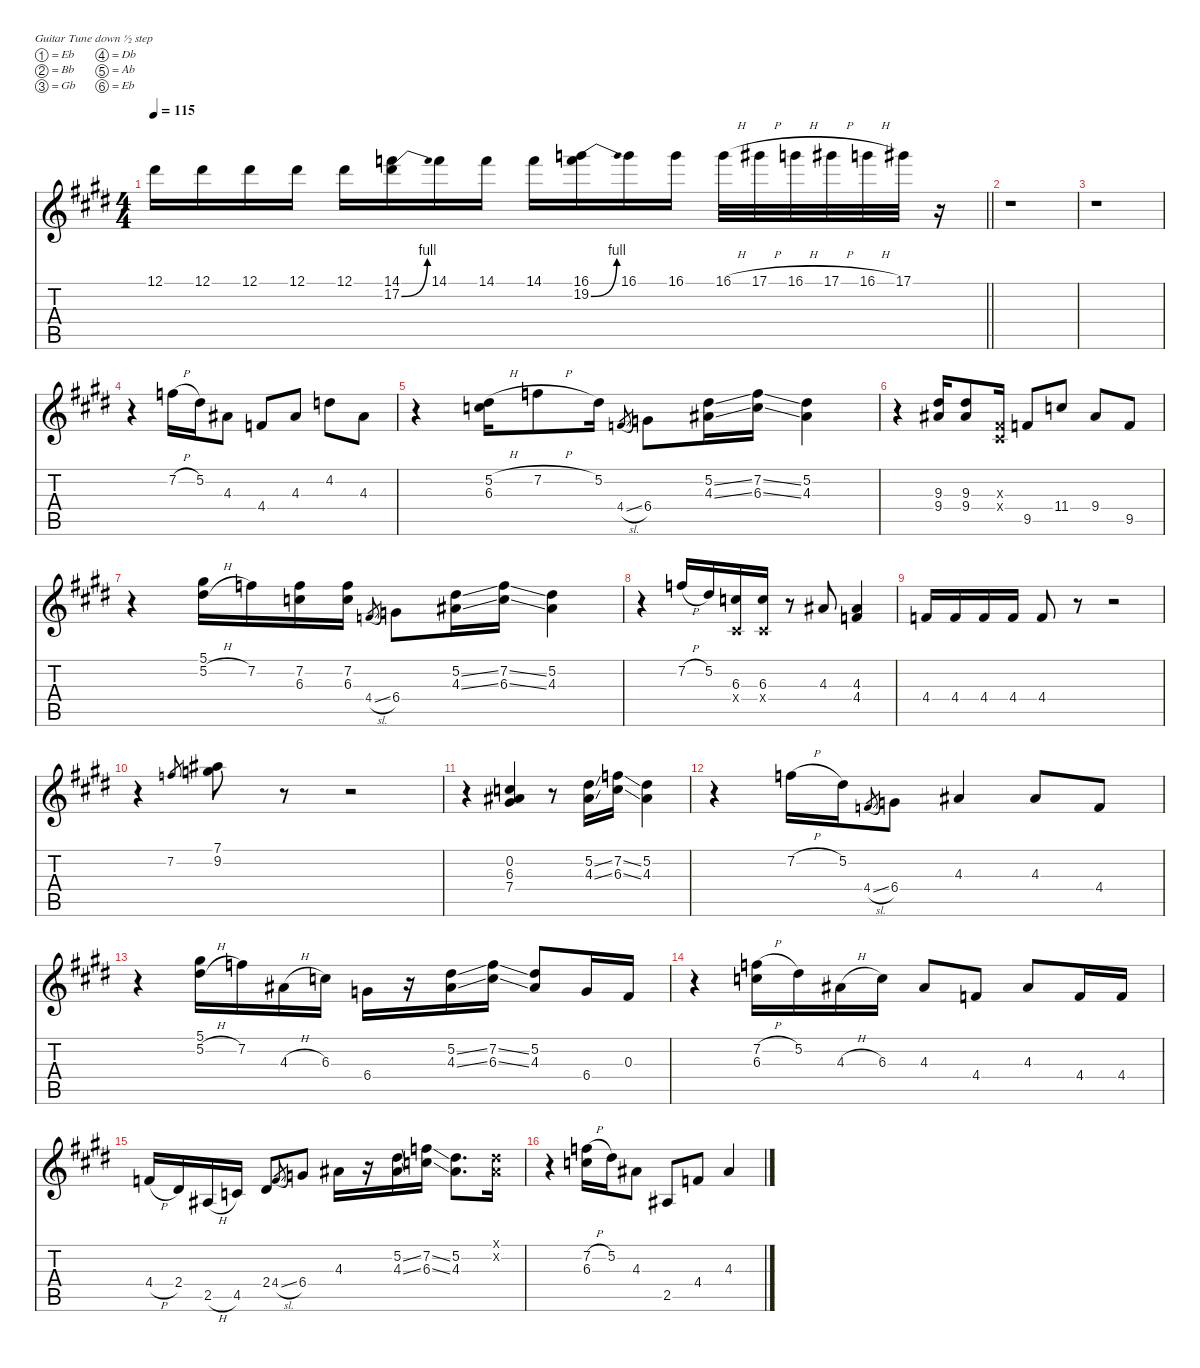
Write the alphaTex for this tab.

\defaultSystemsLayout 4
\hideDynamics
\bracketExtendMode nobrackets
\singleTrackTrackNamePolicy hidden
\multiTrackTrackNamePolicy hidden
\otherSystemsTrackNameOrientation horizontal
\track ("Guitar 2-hid" "od.guit.") {defaultSystemsLayout 4 mute instrument overdrivenguitar}
\staff {score tabs}
\tuning (Eb4 Bb3 Gb3 Db3 Ab2 Eb2)
\ts (4 4)
\tempo 115
\clef g2
\barLineRight lightlight
\ks c#minor
12.1{acc #}.16{dy f} 12.1{acc #}.16 12.1{acc #}.16 12.1{acc #}.16 12.1{acc #}.16 (14.1{acc forcenatural} 17.2{be (bend 0 0 30 4) acc #}).16 14.1{acc forcenatural}.16 14.1{acc forcenatural}.16 14.1{acc forcenatural}.16 (16.1{acc forcenatural} 19.2{be (bend 0 0 30 4) acc forcenatural}).16 16.1{acc forcenatural}.16 16.1{acc forcenatural}.16 16.1{h acc forcenatural}.32 17.1{h acc #}.32 16.1{h acc forcenatural}.32 17.1{h acc #}.32 16.1{h acc forcenatural}.32 17.1{acc #}.32 r.16 |
r.1 |
r.1 |
r.4{instrument electricguitarclean} 7.2{h acc forcenatural}.16 5.2{acc #}.16 4.3{acc #}.8 4.4{acc forcenatural}.8 4.3{acc #}.8 4.2{acc forcenatural}.8 4.3{acc #}.8 |
r.4 (5.2{h acc #} 6.3{acc forcenatural}).16 7.2{h acc forcenatural}.8 5.2{acc #}.16 4.4{sl acc forcenatural}.8{gr dy mp} 6.4{acc forcenatural}.8{dy f} (5.2{ss acc #} 4.3{ss acc #}).16 (7.2{ss acc forcenatural} 6.3{ss acc forcenatural}).16 (5.2{acc #} 4.3{acc #}).4 |
r.4 (9.3{acc #} 9.4{acc #}).16 (9.3{acc #} 9.4{acc #}).8 (0.3{x acc #} 0.4{x acc #}).16 9.5{acc forcenatural}.8 11.4{acc forcenatural}.8 9.4{acc #}.8 9.5{acc forcenatural}.8 |
r.4 (5.1{acc #} 5.2{h acc #}).16 7.2{acc forcenatural}.16 (7.2{acc forcenatural} 6.3{acc forcenatural}).16 (7.2{acc forcenatural} 6.3{acc forcenatural}).16 4.4{sl acc forcenatural}.8{gr dy mp} 6.4{acc forcenatural}.8{dy f} (5.2{ss acc #} 4.3{ss acc #}).16 (7.2{ss acc forcenatural} 6.3{ss acc forcenatural}).16 (5.2{acc #} 4.3{acc #}).4 |
r.4 7.2{h acc forcenatural}.16 5.2{acc #}.16 (6.3{acc forcenatural} 0.4{x acc #}).16 (6.3{acc forcenatural} 0.4{x acc #}).16 r.8 4.3{acc #}.8 (4.3{acc #} 4.4{acc forcenatural}).4 |
4.4{acc forcenatural}.16 4.4{acc forcenatural}.16 4.4{acc forcenatural}.16 4.4{acc forcenatural}.16 4.4{acc forcenatural}.8 r.8 r.2 |
r.4 7.2{acc forcenatural}.8{gr dy mp} (7.1{acc #} 9.2{acc forcenatural}).8{dy f} r.8 r.2 |
r.4 (0.2{acc #} 6.3{acc forcenatural} 7.4{acc #}).4 r.8 (5.2{ss acc #} 4.3{ss acc #}).16 (7.2{ss acc forcenatural} 6.3{ss acc forcenatural}).16 (5.2{acc #} 4.3{acc #}).4 |
r.4 7.2{h acc forcenatural}.16 5.2{acc #}.16 4.4{sl acc forcenatural}.8{gr dy mp} 6.4{acc forcenatural}.8{dy f} 4.3{acc #}.4 4.3{acc #}.8 4.4{acc forcenatural}.8 |
r.4 (5.1{acc #} 5.2{h acc #}).16 7.2{acc forcenatural}.16 4.3{h acc #}.16 6.3{acc forcenatural}.16 6.4{acc forcenatural}.16 r.16 (5.2{ss acc #} 4.3{ss acc #}).16 (7.2{ss acc forcenatural} 6.3{ss acc forcenatural}).16 (5.2{acc #} 4.3{acc #}).8 6.4{acc forcenatural}.16 0.3{acc #}.16 |
r.4 (7.2{h acc forcenatural} 6.3{acc forcenatural}).16 5.2{acc #}.16 4.3{h acc #}.16 6.3{acc forcenatural}.16 4.3{acc #}.8 4.4{acc forcenatural}.8 4.3{acc #}.8 4.4{acc forcenatural}.16 4.4{acc forcenatural}.16 |
4.4{h acc forcenatural}.16 2.4{acc #}.16 2.5{h acc #}.16 4.5{acc forcenatural}.16 2.4{acc #}.8 4.4{sl acc forcenatural}.8{gr dy mp} 6.4{acc forcenatural}.8{dy f} 4.3{acc #}.16 r.16 (5.2{ss acc #} 4.3{ss acc #}).16 (7.2{ss acc forcenatural} 6.3{ss acc forcenatural}).16 (5.2{acc #} 4.3{acc #}).8{d} (0.1{x acc #} 0.2{x acc #}).16 |
r.4 (7.2{h acc forcenatural} 6.3{acc forcenatural}).16 5.2{acc #}.16 4.3{acc #}.8 2.5{acc #}.8 4.4{acc forcenatural}.8 4.3{acc #}.4
